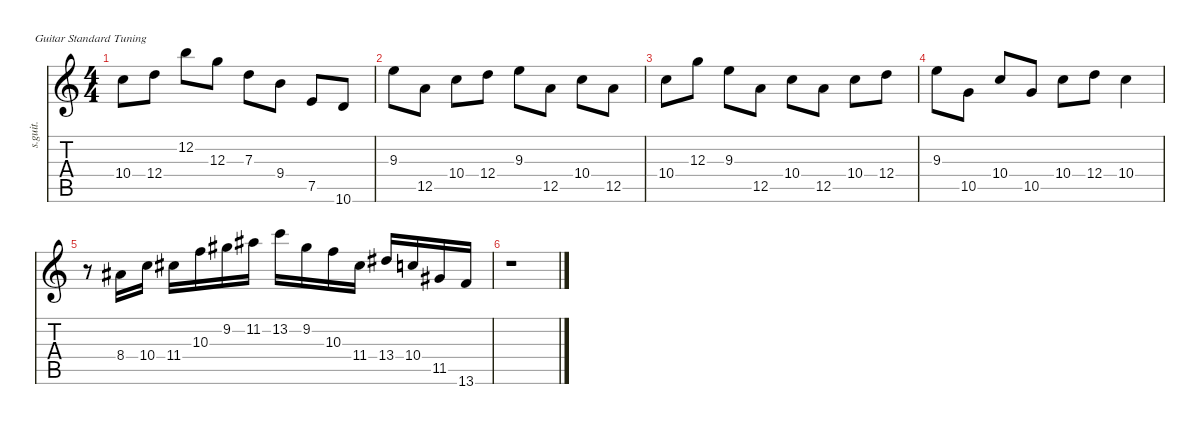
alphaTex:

\defaultSystemsLayout 4
\hideDynamics
\bracketExtendMode nobrackets
\track ("Mario" "s.guit.") {instrument distortionguitar}
\staff {score tabs}
\tuning (E4 B3 G3 D3 A2 E2)
\ts (4 4)
\tempo (185 hide)
\clef g2
\ks c
10.4.8{dy f} 12.4.8 12.2.8 12.3.8 7.3.8 9.4.8 7.5.8 10.6.8 |
9.3.8 12.5.8 10.4.8 12.4.8 9.3.8 12.5.8 10.4.8 12.5.8 |
10.4.8 12.3.8 9.3.8 12.5.8 10.4.8 12.5.8 10.4.8 12.4.8 |
9.3.8 10.5.8 10.4.8 10.5.8 10.4.8 12.4.8 10.4.4 |
r.8 8.4{acc #}.16 10.4.16 11.4{acc #}.16 10.3.16 9.2{acc #}.16 11.2{acc #}.16 13.2.16 9.2{acc #}.16 10.3.16 11.4{acc #}.16 13.4{acc #}.16 10.4.16 11.5{acc #}.16 13.6.16 |
r.1
